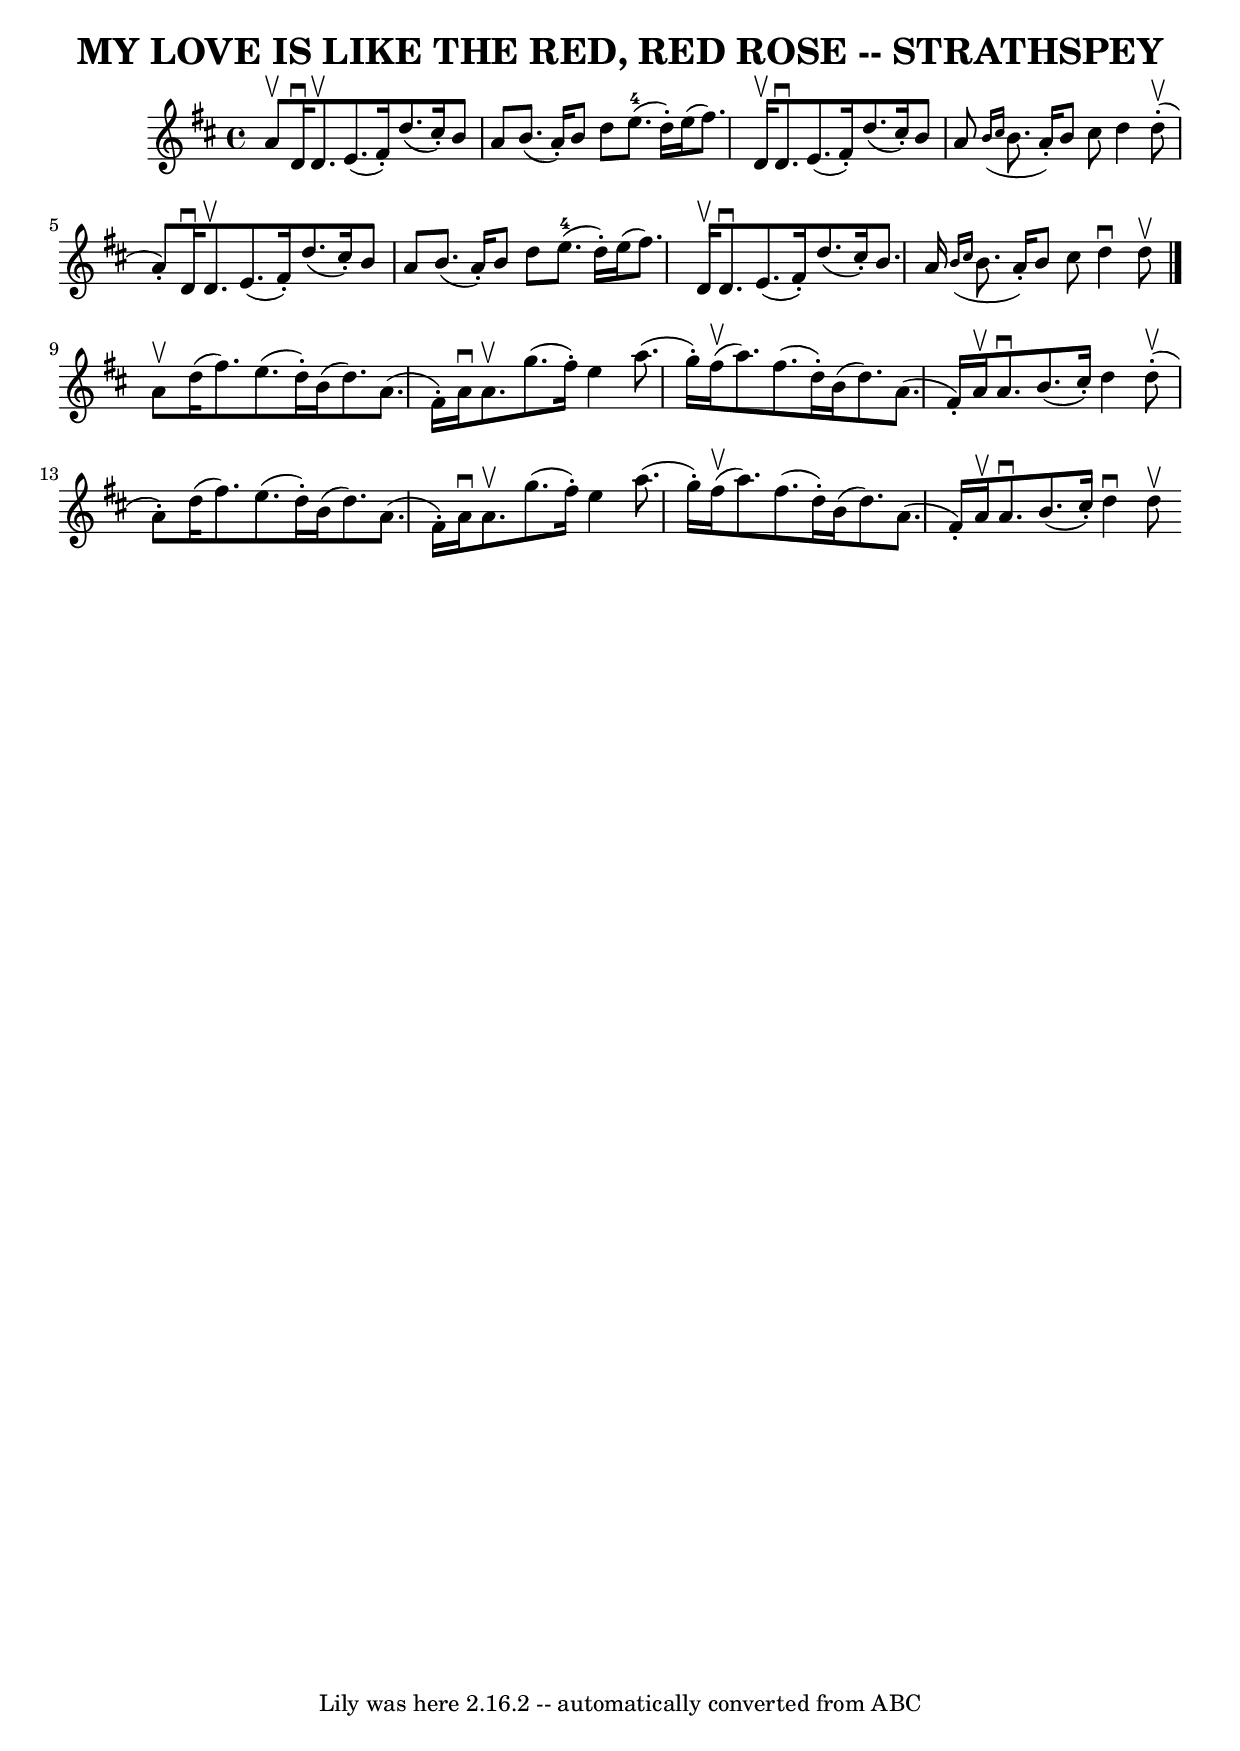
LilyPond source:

\version "2.16.2"
\include "Mammoth.ily"
\header {
  %% book = "Ryan's Mammoth Collection of Fiddle Tunes"
 crossRefNumber = "1"
 footnotes = ""
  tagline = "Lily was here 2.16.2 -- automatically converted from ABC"
  title = "MY LOVE IS LIKE THE RED, RED ROSE -- STRATHSPEY"

}
voicedefault =  {


  \override Staff.TimeSignature #'style = #'C
  \time 4/4 
  \key d \major a'8^\upbow        |
 d'16^\downbow d'8.^\upbow e'8. (fis'16-.) d''8. (cis''16-.) b'8 a'8     |
 b'8. (a'16-.) b'8 d''8 e''8.-4(d''16-.) e''16 (fis''8.)        |
 d'16^\upbow d'8.^\downbow e'8. ( fis'16-.) d''8. (cis''16-.) b'8 a'8     |
  \grace {    
 b'16 (cis''16     } b'8. a'16-.) b'8 cis''8 d''4 d''8 (^\upbow-. a'8-.)   |  |
 d'16^\downbow d'8.^\upbow e'8. (fis'16-.) d''8. (cis''16-.) b'8 a'8     |
  
 b'8. (a'16-.) b'8 d''8 e''8.-4(d''16-.) e''16 ( fis''8.)        |
 d'16^\upbow d'8.^\downbow e'8. (fis'16-.) d''8. (cis''16-.) b'8. a'16    |
  \grace { b'16 (
	 cis''16   	 } b'8. a'16-.) b'8 cis''8 d''4^\downbow d''8^\upbow   \bar "|." a'8^\upbow        |
 d''16 (fis''8.) e''8. (d''16-.) b'16 (d''8.) a'8. (fis'16-.)    |
  
 a'16^\downbow a'8.^\upbow g''8. (fis''16-.) e''4 a''8. ( g''16-.)        |
 fis''16 (^\upbow a''8.) fis''8. (d''16-.) b'16 (d''8.) a'8. (fis'16-.)   |
 a'16^\upbow a'8.^\downbow b'8. (cis''16-.) d''4 d''8 (^\upbow-. a'8-.)  |  |
 d''16 (fis''8.) e''8. (d''16-.) b'16 (d''8.) a'8. (fis'16-.)   |
 a'16^\downbow a'8.^\upbow g''8. (fis''16-.) e''4 a''8. (g''16-.)        |
 fis''16 (^\upbow a''8.) fis''8. (d''16-.) b'16 ( d''8.) a'8. (fis'16-.)    |
 a'16^\upbow a'8.^\downbow b'8. (cis''16-.) d''4^\downbow d''8^\upbow   \bar " |."   

}

\score{
  <<

    \context Staff="default"
    {
      \voicedefault 
      
    }

  >>
  \layout {
    
  }
  \midi {
  }

}
